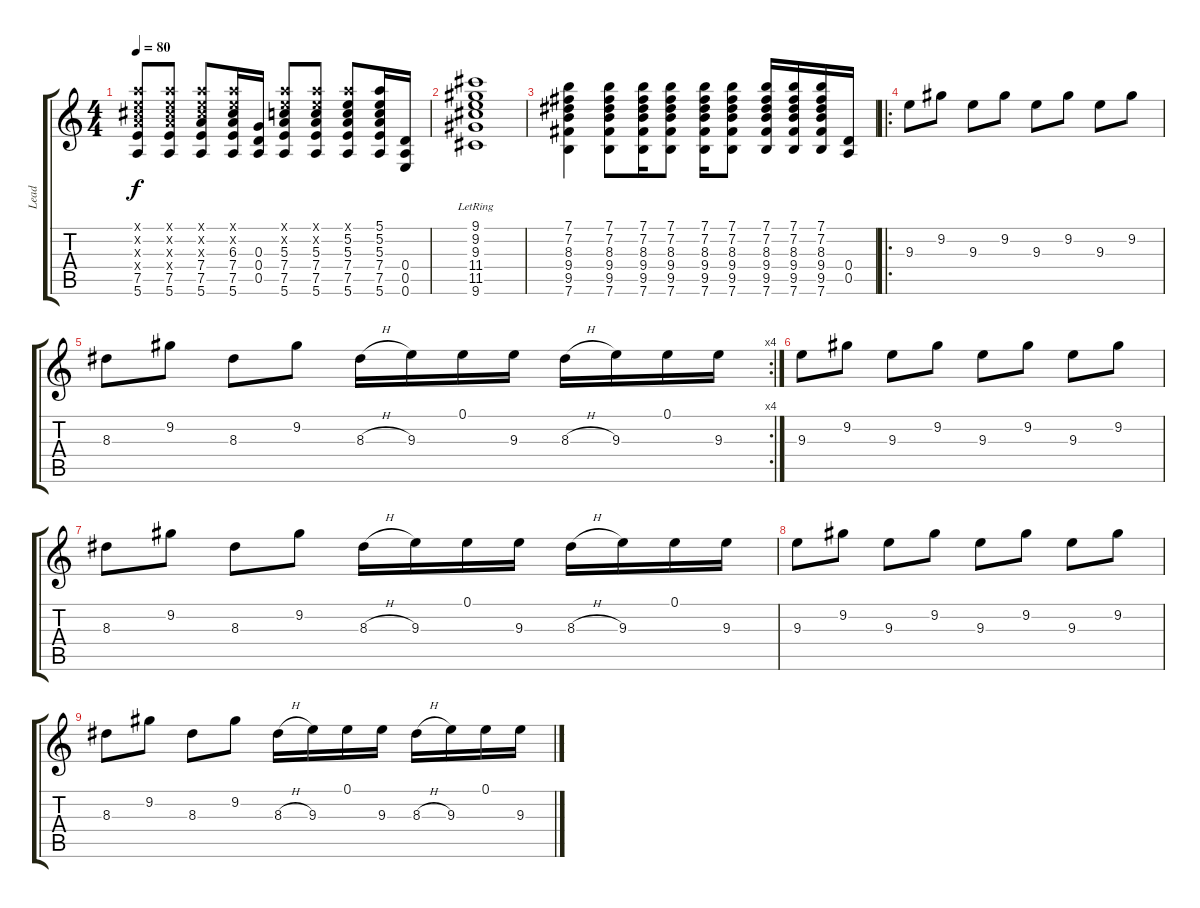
\track ("Lead" "Lead") {instrument distortionguitar}
\staff {score tabs}
\tuning (E4 B3 G3 D3 A2 E2) {hide}
\ts (4 4)
\tempo 80
\clef g2
\ks c
(5.1{x} 5.2{x} 6.3{x} 7.4{x} 7.5 5.6).8{dy f} (5.1{x} 5.2{x} 6.3{x} 7.4{x} 7.5 5.6).8 (5.1{x} 5.2{x} 6.3{x} 7.4 7.5 5.6).8 (5.1{x} 5.2{x} 6.3 7.4 7.5 5.6).16 (0.3 0.4 0.5).16 (5.1{x} 5.2{x} 5.3 7.4 7.5 5.6).8 (5.1{x} 5.2{x} 5.3 7.4 7.5 5.6).8 (5.1{x} 5.2 5.3 7.4 7.5 5.6).8 (5.1 5.2 5.3 7.4 7.5 5.6).16 (0.4 0.5 0.6).16 |
(9.1{lr} 9.2{lr} 9.3{lr} 11.4{lr} 11.5{lr} 9.6{lr}).1 |
(7.1 7.2 8.3 9.4 9.5 7.6).4 (7.1 7.2 8.3 9.4 9.5 7.6).8 (7.1 7.2 8.3 9.4 9.5 7.6).16 (7.1 7.2 8.3 9.4 9.5 7.6).8 (7.1 7.2 8.3 9.4 9.5 7.6).16 (7.1 7.2 8.3 9.4 9.5 7.6).8 (7.1 7.2 8.3 9.4 9.5 7.6).16 (7.1 7.2 8.3 9.4 9.5 7.6).16 (7.1 7.2 8.3 9.4 9.5 7.6).16 (0.4 0.5).16 |
\ro
9.3.8 9.2.8 9.3.8 9.2.8 9.3.8 9.2.8 9.3.8 9.2.8 |
\rc 4
8.3.8 9.2.8 8.3.8 9.2.8 8.3{h}.16 9.3.16 0.1.16 9.3.16 8.3{h}.16 9.3.16 0.1.16 9.3.16 |
9.3.8 9.2.8 9.3.8 9.2.8 9.3.8 9.2.8 9.3.8 9.2.8 |
8.3.8 9.2.8 8.3.8 9.2.8 8.3{h}.16 9.3.16 0.1.16 9.3.16 8.3{h}.16 9.3.16 0.1.16 9.3.16 |
9.3.8 9.2.8 9.3.8 9.2.8 9.3.8 9.2.8 9.3.8 9.2.8 |
8.3.8 9.2.8 8.3.8 9.2.8 8.3{h}.16 9.3.16 0.1.16 9.3.16 8.3{h}.16 9.3.16 0.1.16 9.3.16
